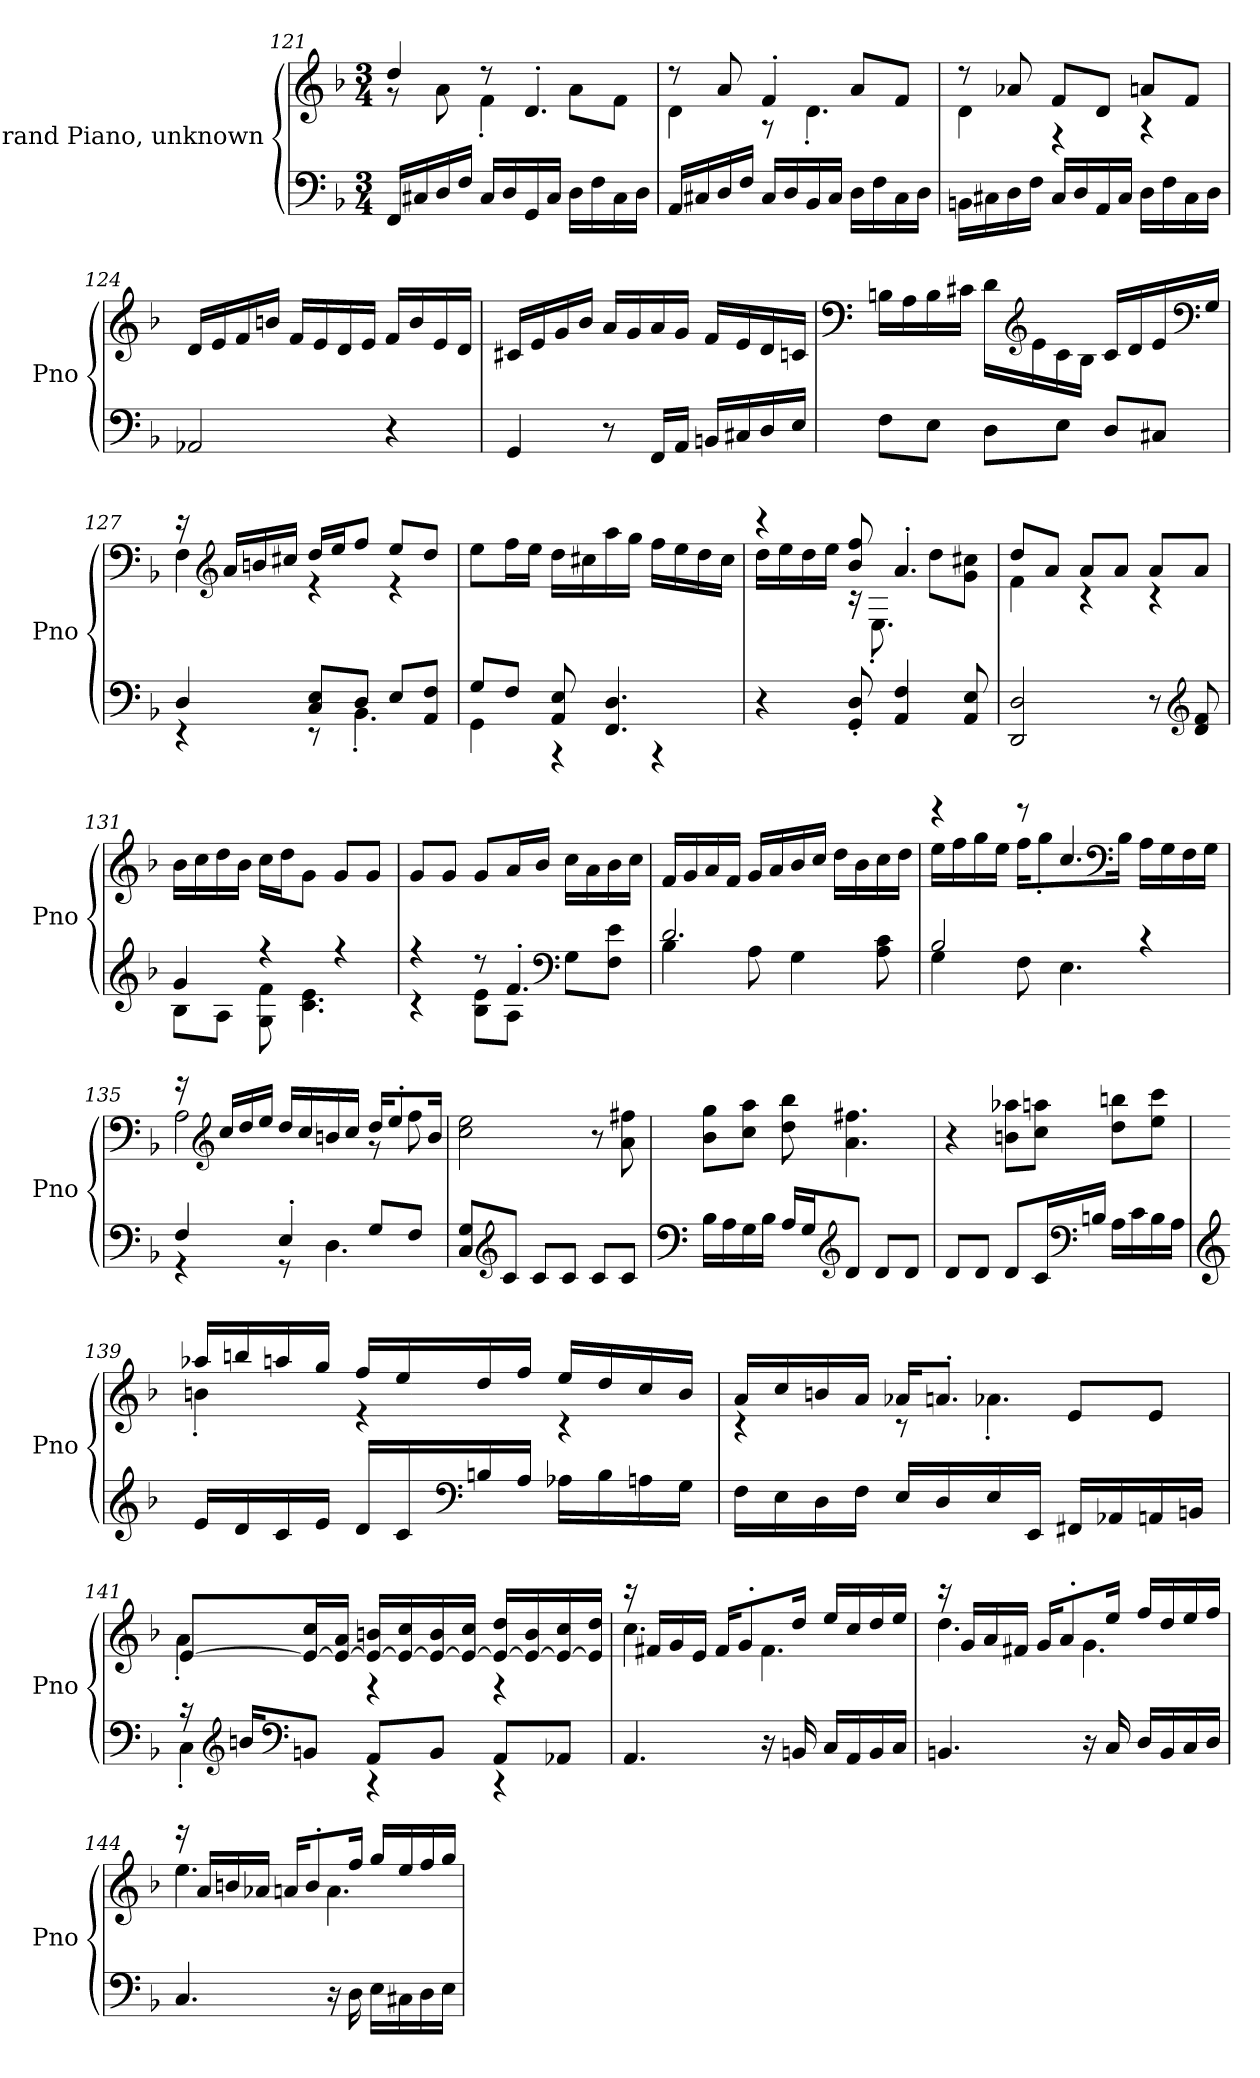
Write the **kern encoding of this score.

**kern	**kern
*part1	*part1
*staff2	*staff1
*I"Grand Piano, unknown	*
*I'Pno	*
!!LO:LB:g=z
*clefF4	*clefG2
*k[b-]	*k[b-]
*M3/4	*M3/4
=121	=121
*	*^
16FF/LL	4dd/	8r
16C#X/	.	.
16D/	.	8a\
16F/JJ	.	.
16C#/LL	8r	4f'\
16D/	.	.
16GG/	4.d'/	.
16C#/JJ	.	.
16D\LL	.	8a\L
16F\	.	.
16C#\	.	8f\J
16D\JJ	.	.
=122	=122	=122
16AA/LL	8r	4d\
16C#X/	.	.
16D/	8a/	.
16F/JJ	.	.
16C#/LL	4f'/	8r
16D/	.	.
16BB-/	.	4.d'\
16C#/JJ	.	.
16D\LL	8a/L	.
16F\	.	.
16C#\	8f/J	.
16D\JJ	.	.
=123	=123	=123
16BBn\LL	8r	4d\
16C#X\	.	.
16D\	8a-X/	.
16F\JJ	.	.
16C#/LL	8f/L	4r
16D/	.	.
16AA/	8d/J	.
16C#/JJ	.	.
16D\LL	8an/L	4r
16F\	.	.
16C#\	8f/J	.
16D\JJ	.	.
*	*v	*v
!!LO:LB:g=z
=124	=124
2AA-X/	16d/LL
.	16e/
.	16f/
.	16bn/JJ
.	16f/LL
.	16e/
.	16d/
.	16e/JJ
4r	16f/LL
.	16b/
.	16e/
.	16d/JJ
=125	=125
4GG/	16c#X/LL
.	16e/
.	16g/
.	16b-/JJ
8r	16a/LL
.	16g/
16FF/LL	16a/
16AA/JJ	16g/JJ
16BBn/LL	16f/LL
16C#X/	16e/
16D/	16d/
16E/JJ	16cn/JJ
=126	=126
*	*clefF4
8F\L	16Bn\LL
.	16A\
8E\J	16B\
.	16c#X\JJ
8D\L	16d\LL
*	*clefG2
.	16e\
8E\J	16c#\
.	16B\JJ
8D/L	16c#/LL
.	16d/
8C#X/J	16e/
*	*clefF4
.	16G/JJ
!!LO:LB:g=z
=127	=127
*^	*^
4D/	4r	16r	4F\
*	*	*clefG2	*
.	.	16a/LL	.
.	.	16bn/	.
.	.	16cc#X/JJ	.
8C/ 8E/L	8r	16dd/LL	4r
.	.	16ee/J	.
8D/J	4.BB-'\	8ff/J	.
8E/L	.	8ee/L	4r
8AA/ 8F/J	.	8dd/J	.
*	*	*v	*v
=128	=128	=128
8G/L	4GG\	8ee\L
8F/J	.	16ff\L
.	.	16ee\JJ
8AA/ 8E/	4r	16dd\LL
.	.	16cc#X\
4.FF/ 4.D/	.	16aa\
.	.	16gg\JJ
.	4r	16ff\LL
.	.	16ee\
.	.	16dd\
.	.	16cc#\JJ
*v	*v	*
=129	=129
*	*^
4r	4r	16dd\LL
.	.	16ee\
.	.	16dd\
.	.	16ee\JJ
8GG/' 8D/'	8b-/ 8ff/	16r
.	.	8.E'\
4AA/ 4F/	4.a'/	.
.	.	8dd\L
8AA/ 8E/	.	8g\ 8cc#X\J
=130	=130	=130
2DD/ 2D/	8dd/L	4f\
.	8a/J	.
.	8a/L	4r
.	8a/J	.
8r	8a/L	4r
*clefG2	*	*
8d/ 8f/	8a/J	.
*	*v	*v
!!LO:LB:g=z
=131	=131
*^	*
4g/	8B-\L	16b-\LL
.	.	16cc\
.	8A\J	16dd\
.	.	16b-\JJ
4r	8G\ 8f\	16cc\LL
.	.	16dd\J
.	4.c\ 4.e\	8g\J
4r	.	8g/L
.	.	8g/J
=132	=132	=132
4r	4r	8g/L
.	.	8g/J
8r	8B-\ 8e\L	8g/L
4.f'/	8A\J	16a/L
.	.	16b-/JJ
*clefF4	*	*
.	8G\L	16cc\LL
.	.	16a\
.	8F\ 8e\J	16b-\
.	.	16cc\JJ
=133	=133	=133
2.d/	4B-\	16f/LL
.	.	16g/
.	.	16a/
.	.	16f/JJ
.	8A\	16g/LL
.	.	16a/
.	4G\	16b-/
.	.	16cc/JJ
.	.	16dd\LL
.	.	16b-\
.	8A\ 8c\	16cc\
.	.	16dd\JJ
=134	=134	=134
*	*	*^
2B-/	4G\	4r	16ee\LL
.	.	.	16ff\
.	.	.	16gg\
.	.	.	16ee\JJ
.	8F\	8r	16ff\KL
.	.	.	8gg'\
.	4.E\	4.cc/	.
*	*	*clefF4	*
.	.	.	16B-\Jk
4r	.	.	16A\LL
.	.	.	16G\
.	.	.	16F\
.	.	.	16G\JJ
!!LO:LB:g=z	!!
=135	=135	=135	=135
4F/	4r	16r	2A\
*	*	*clefG2	*
.	.	16cc/LL	.
.	.	16dd/	.
.	.	16ee/JJ	.
4E'/	8r	16dd/LL	.
.	.	16cc/	.
.	4.D\	16bn/	.
.	.	16cc/JJ	.
8G/L	.	16dd/KL	8r
.	.	8ee'/	.
8F/J	.	.	8ff\
.	.	16b/Jk	.
*v	*v	*	*
*	*v	*v
=136	=136
8C/ 8G/L	2cc\ 2ee\
*clefG2	*
8c/J	.
8c/L	.
8c/J	.
8c/L	8r
8c/J	8a\ 8ff#X\
=137	=137
*clefF4	*
16B-\LL	8b-\ 8gg\L
16A\	.
16G\	8cc\ 8aa\J
16B-\JJ	.
16A/LL	8dd\ 8bb-\
16G/J	.
*clefG2	*
8d/J	4.a\ 4.ff#X\
8d/L	.
8d/J	.
!!LO:PB:g=z
=138	=138
8d/L	4r
8d/J	.
8d/L	8bn\ 8aa-X\L
16c/L	8cc\ 8aan\J
*clefF4	*
16Bn/JJ	.
16A\LL	8dd\ 8bbn\L
16c\	.
16B\	8ee\ 8ccc\J
16A\JJ	.
=139	=139
*clefG2	*
*	*^
16e/LL	16aa-X/LL	4bn'\
16d/	16bbn/	.
16c/	16aan/	.
16e/JJ	16gg/JJ	.
16d/LL	16ff/LL	4r
16c/	16ee/	.
*clefF4	*	*
16Bn/	16dd/	.
16A/JJ	16ff/JJ	.
16A-X\LL	16ee/LL	4r
16B\	16dd/	.
16An\	16cc/	.
16G\JJ	16b/JJ	.
!!LO:LB:g=z	!!
=140	=140	=140
16F\LL	16a/LL	4r
16E\	16cc/	.
16D\	16bn/	.
16F\JJ	16a/JJ	.
16E/LL	16a-X/KL	8r
16D/	8.an'/J	.
16E/	.	4.a-X'\
16EE/JJ	.	.
16FF#X/LL	8e/L	.
16AA-X/	.	.
16AAn/	8e/J	.
16BBn/JJ	.	.
=141	=141	=141
*^	*	*
16r	4C'\	[8e/L	4a'\
*clefG2	*	*	*
16bn/KL	.	.	.
*clefF4	*	*	*
8BBn/J	.	16e/_ 16cc/L	.
.	.	16e/_ 16a/JJ	.
8AA/L	4r	16e/_ 16bn/LL	4r
.	.	16e/_ 16cc/	.
8BB/J	.	16e/_ 16b/	.
.	.	16e/_ 16cc/JJ	.
8AA/L	4r	16e/_ 16dd/LL	4r
.	.	16e/_ 16b/	.
8AA-X/J	.	16e/_ 16cc/	.
.	.	16e/] 16dd/JJ	.
*v	*v	*	*
!!LO:LB:g=z	!!
=142	=142	=142
4.AA/	16r	4.cc\
.	16f#X/LL	.
.	16g/	.
.	16e/JJ	.
.	16f#/KL	.
.	8g'/	.
16r	.	4.f#\
16BBn/	16dd/Jk	.
16C/LL	16ee/LL	.
16AA/	16cc/	.
16BB/	16dd/	.
16C/JJ	16ee/JJ	.
=143	=143	=143
4.BBn/	16r	4.dd\
.	16g/LL	.
.	16a/	.
.	16f#X/JJ	.
.	16g/KL	.
.	8a'/	.
16r	.	4.g\
16C/	16ee/Jk	.
16D/LL	16ff/LL	.
16BB/	16dd/	.
16C/	16ee/	.
16D/JJ	16ff/JJ	.
=144	=144	=144
4.C/	16r	4.ee\
.	16a/LL	.
.	16bn/	.
.	16a-X/JJ	.
.	16an/KL	.
.	8b'/	.
16r	.	4.a\
16D\	16ff/Jk	.
16E\LL	16gg/LL	.
16C#X\	16ee/	.
16D\	16ff/	.
16E\JJ	16gg/JJ	.
*	*v	*v
=	=
*-	*-
